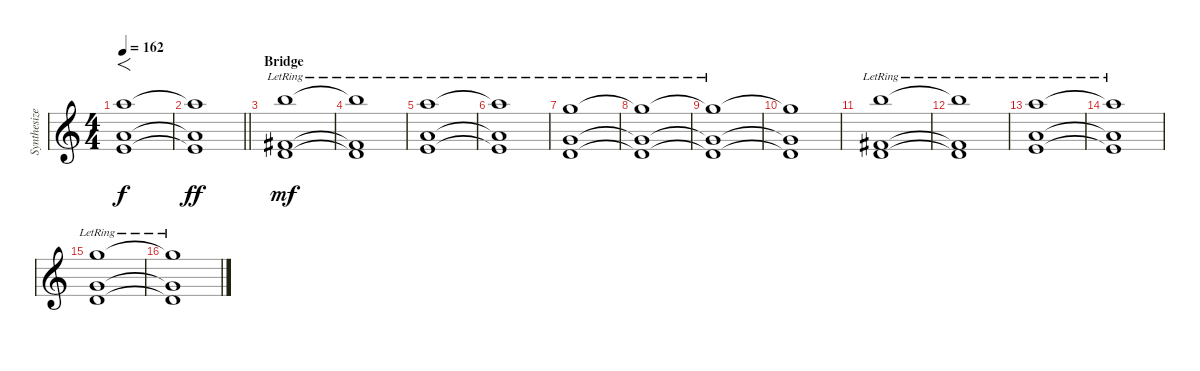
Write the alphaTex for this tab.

\track ("Synthesizer" "Synthesize") {instrument pad7halo}
\staff {score}
\tuning (E4 B3 G3 D3 A2 E2 B1) {hide}
\ts (4 4)
\tempo 162
\clef g2
\ks c
(5.1 5.2 26.3).1{f dy f} |
\barLineRight lightlight
(5.1{t} 5.2{t} 26.3{t}).1{dy ff} |
\section ("" "Bridge")
(19.1{lr} 7.2{lr} 7.3{lr}).1{dy mf} |
(19.1{lr t} 7.2{lr t} 7.3{lr t}).1 |
(17.1{lr} 5.2{lr} 14.3{lr}).1 |
(17.1{lr t} 5.2{lr t} 14.3{t}).1 |
(15.1 8.2{lr} 7.3).1 |
(15.1{lr t} 8.2{lr t} 7.3{lr t}).1 |
(15.1{lr t} 8.2{lr t} 7.3{lr t}).1 |
(15.1{t} 8.2{t} 7.3{t}).1 |
(19.1{lr} 7.2{lr} 7.3{lr}).1 |
(19.1{lr t} 7.2{lr t} 7.3{lr t}).1 |
(17.1{lr} 5.2{lr} 14.3{lr}).1 |
(17.1{lr t} 5.2{lr t} 14.3{t}).1 |
(15.1 8.2{lr} 7.3).1 |
(15.1{lr t} 8.2{lr t} 7.3{lr t}).1
